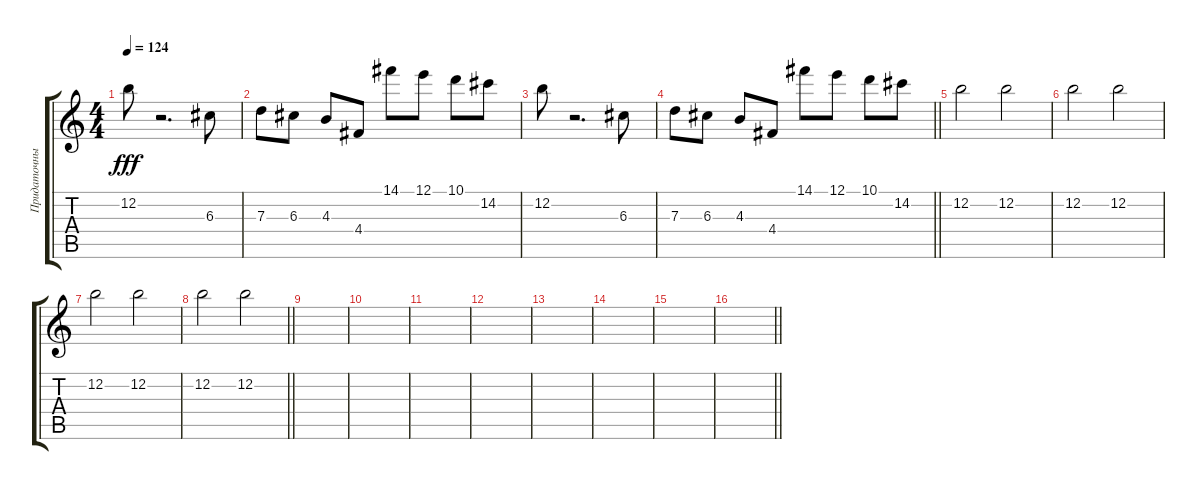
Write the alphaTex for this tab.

\track ("Придаточный" "Придаточны") {instrument distortionguitar}
\staff {score tabs}
\tuning (E4 B3 G3 D3 A2 E2) {hide}
\ts (4 4)
\tempo 124
\clef g2
\ks c
12.2.8{dy fff} r.2{d} 6.3.8{balance 0} |
7.3.8 6.3.8 4.3.8 4.4.8 14.1.8{balance 12} 12.1.8 10.1.8 14.2.8 |
12.2.8 r.2{d} 6.3.8{balance 0} |
\barLineRight lightlight
7.3.8 6.3.8 4.3.8 4.4.8 14.1.8{balance 12} 12.1.8 10.1.8 14.2.8 |
12.2.2 12.2.2 |
12.2.2 12.2.2 |
12.2.2 12.2.2 |
\barLineRight lightlight
12.2.2 12.2.2 |
|
|
|
|
|
|
|
\barLineRight lightlight
